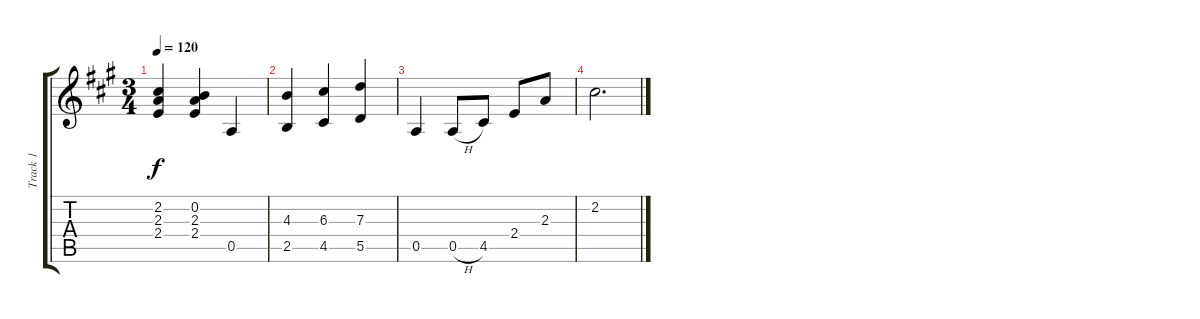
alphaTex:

\track ("Track 1" "Track 1") {instrument electricguitarjazz}
\staff {score tabs}
\tuning (E4 B3 G3 D3 A2 E2) {hide}
\ts (3 4)
\tempo 120
\clef g2
\ks a
(2.2 2.3 2.4).4{dy f} (0.2 2.3 2.4).4 0.5.4 |
(4.3 2.5).4 (6.3 4.5).4 (7.3 5.5).4 |
0.5.4 0.5{h}.8 4.5.8 2.4.8 2.3.8 |
2.2.2{d}
